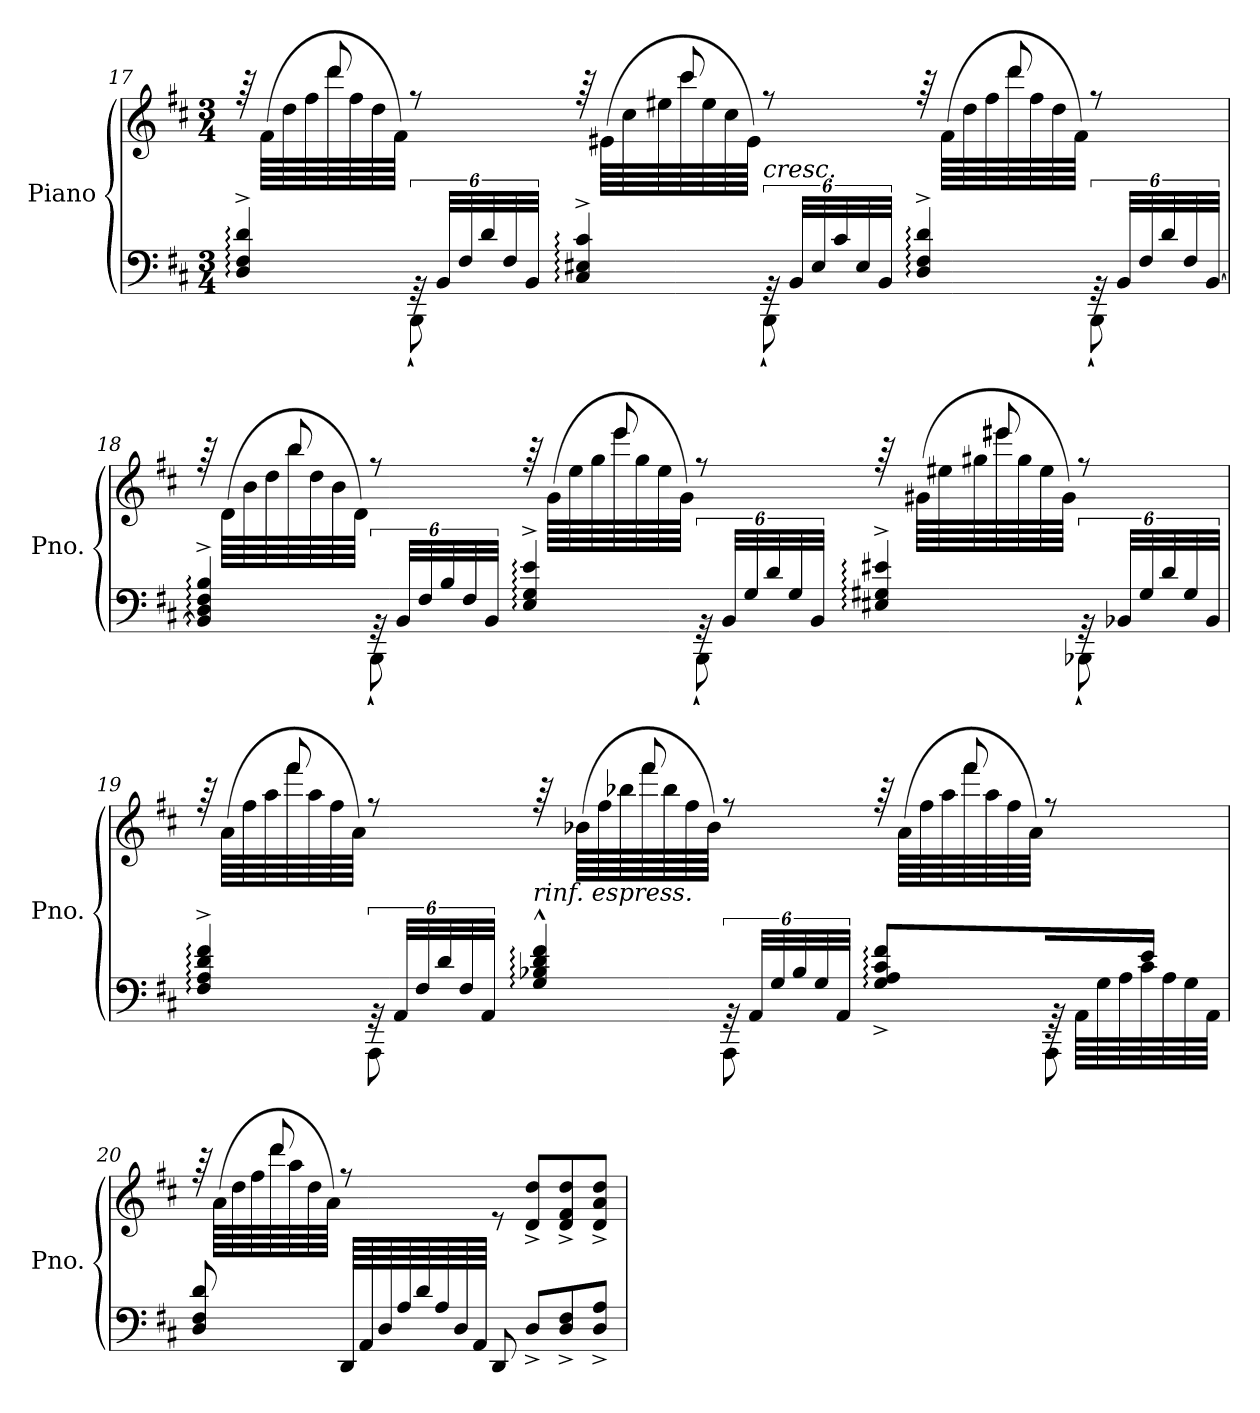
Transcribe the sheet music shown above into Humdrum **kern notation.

**kern	**kern
*part1	*part1
*staff2	*staff1
*I"Piano	*
*I'Pno.	*
!!LO:LB:g=z
*clefF4	*clefG2
*k[f#c#]	*k[f#c#]
*M3/4	*M3/4
=17	=17
*^	*^
*	*^	*	*
4D/:^ 4F#/:^ 4d/:^	8ryy	8ryy	16ryy	64raa
.	.	.	.	(<64f#\LLLL
.	.	.	.	64dd\
.	.	.	.	64ff#\
.	.	.	8ddd/	64ddd\
.	.	.	.	64ff#\
.	.	.	.	64dd\
.	.	.	.	64f#\JJJJ)
.	8BBB`\	48rGG	.	8rff
.	.	48BB/LLL	.	.
.	.	48F#/	.	.
.	.	48d/	16ryy	.
.	.	48F#/	.	.
.	.	48BB/JJJ	.	.
4C#/:^ 4E#X/:^ 4c#/:^	8ryy	8ryy	16ryy	64raa
.	.	.	.	(<64e#X\LLLL
.	.	.	.	64cc#\
.	.	.	.	64ee#X\
.	.	.	8ccc#/	64ccc#\
.	.	.	.	64ee#\
.	.	.	.	64cc#\
.	.	.	.	64e#\JJJJ)
!	!LO:TX:a:i:t=cresc.	!	!	!
.	8BBB`\	48rGG	.	8rff
.	.	48BB/LLL	.	.
.	.	48E#/	.	.
.	.	48c#/	16ryy	.
.	.	48E#/	.	.
.	.	48BB/JJJ	.	.
4D/:^ 4F#/:^ 4d/:^	8ryy	8ryy	16ryy	64raa
.	.	.	.	(<64f#\LLLL
.	.	.	.	64dd\
.	.	.	.	64ff#\
.	.	.	8ddd/	64ddd\
.	.	.	.	64ff#\
.	.	.	.	64dd\
.	.	.	.	64f#\JJJJ)
.	8BBB`\	48rGG	.	8rff
.	.	48BB/LLL	.	.
.	.	48F#/	.	.
.	.	48d/	16ryy	.
.	.	48F#/	.	.
.	.	[48BB/JJJ	.	.
!!LO:PB:g=z	!!
=18	=18	=18	=18	=18
4BB/]:^ 4D/:^ 4F#/:^ 4B/:^	8ryy	8ryy	16ryy	64raa
.	.	.	.	(<64d\LLLL
.	.	.	.	64b\
.	.	.	.	64dd\
.	.	.	8bb/	64bb\
.	.	.	.	64dd\
.	.	.	.	64b\
.	.	.	.	64d\JJJJ)
.	8BBB`\	48rGG	.	8rff
.	.	48BB/LLL	.	.
.	.	48F#/	.	.
.	.	48B/	16ryy	.
.	.	48F#/	.	.
.	.	48BB/JJJ	.	.
4E/:^ 4G/:^ 4e/:^	8ryy	8ryy	16ryy	64raa
.	.	.	.	(<64g\LLLL
.	.	.	.	64ee\
.	.	.	.	64gg\
.	.	.	8eee/	64eee\
.	.	.	.	64gg\
.	.	.	.	64ee\
.	.	.	.	64g\JJJJ)
.	8BBB`\	48rGG	.	8rff
.	.	48BB/LLL	.	.
.	.	48G/	.	.
.	.	48d/	16ryy	.
.	.	48G/	.	.
.	.	48BB/JJJ	.	.
4E#X/:^ 4G#X/:^ 4e#X/:^	8ryy	8ryy	16ryy	64raa
.	.	.	.	(<64g#X\LLLL
.	.	.	.	64ee#X\
.	.	.	.	64gg#X\
.	.	.	8eee#X/	64eee#\
.	.	.	.	64gg#\
.	.	.	.	64ee#\
.	.	.	.	64g#\JJJJ)
.	8BBB-X`\	48rGG	.	8rff
.	.	48BB-X/LLL	.	.
.	.	48G#/	.	.
.	.	48d/	16ryy	.
.	.	48G#/	.	.
.	.	48BB-/JJJ	.	.
!!LO:PB:g=z	!!
=19	=19	=19	=19	=19
4F#/:^ 4A/:^ 4d/:^ 4f#/:^	8rAyy	8ryy	16ryy	64raa
.	.	.	.	(<64a\LLLL
.	.	.	.	64ff#\
.	.	.	.	64aa\
.	.	.	8fff#/	64fff#\
.	.	.	.	64aa\
.	.	.	.	64ff#\
.	.	.	.	64a\JJJJ)
.	8AAA\	48rGG	.	8rff
.	.	48AA/LLL	.	.
.	.	48F#/	.	.
.	.	48d/	16ryy	.
.	.	48F#/	.	.
.	.	48AA/JJJ	.	.
!LO:TX:a:i:t=rinf. espress.	!	!	!	!
4G/:^^ 4B-X/:^^ 4d/:^^ 4f#/:^^	8rAyy	8ryy	16ryy	64raa
.	.	.	.	(<64b-X\LLLL
.	.	.	.	64ff#\
.	.	.	.	64bb-X\
.	.	.	8fff#/	64fff#\
.	.	.	.	64bb-\
.	.	.	.	64ff#\
.	.	.	.	64b-\JJJJ)
.	8AAA\	48rGG	.	8rff
.	.	48AA/LLL	.	.
.	.	48G/	.	.
.	.	48B-/	16ryy	.
.	.	48G/	.	.
.	.	48AA/JJJ	.	.
8G/:^ 8A/:^ 8c#/:^ 8f#/:^L	8ryy	8ryy	16ryy	64raa
.	.	.	.	(<64a\LLLL
.	.	.	.	64ff#\
.	.	.	.	64aa\
.	.	.	8fff#/	64fff#\
.	.	.	.	64aa\
.	.	.	.	64ff#\
.	.	.	.	64a\JJJJ)
16ryy	8AAA\	64rGG	.	8rff
.	.	64AA\LLLL	.	.
.	.	64G\	.	.
.	.	64A\	.	.
16e/Jk	.	64c#\	16ryy	.
.	.	64A\	.	.
.	.	64G\	.	.
.	.	64AA\JJJJ	.	.
*v	*v	*v	*	*
!!LO:LB:g=z	!!
=20	=20	=20
8D/ 8F#/ 8d/	16ryy	64raa
.	.	(<64a\LLLL
.	.	64dd\
.	.	64ff#\
.	8ddd/	64ddd\
.	.	64aa\
.	.	64dd\
.	.	64a\JJJJ)
64DD/LLLL	.	8rff
64AA/	.	.
64D/	.	.
64A/	.	.
64d/	16ryy	.
64A/	.	.
64D/	.	.
64AA/JJJJ	.	.
8DD/	8re	2ryy
8D^/L	8d/^ 8dd/^L	.
8D/^ 8F#/^	8d/^ 8f#/^ 8dd/^	.
8D/^ 8A/^J	8d/^ 8a/^ 8dd/^J	.
*	*v	*v
=	=
*-	*-
